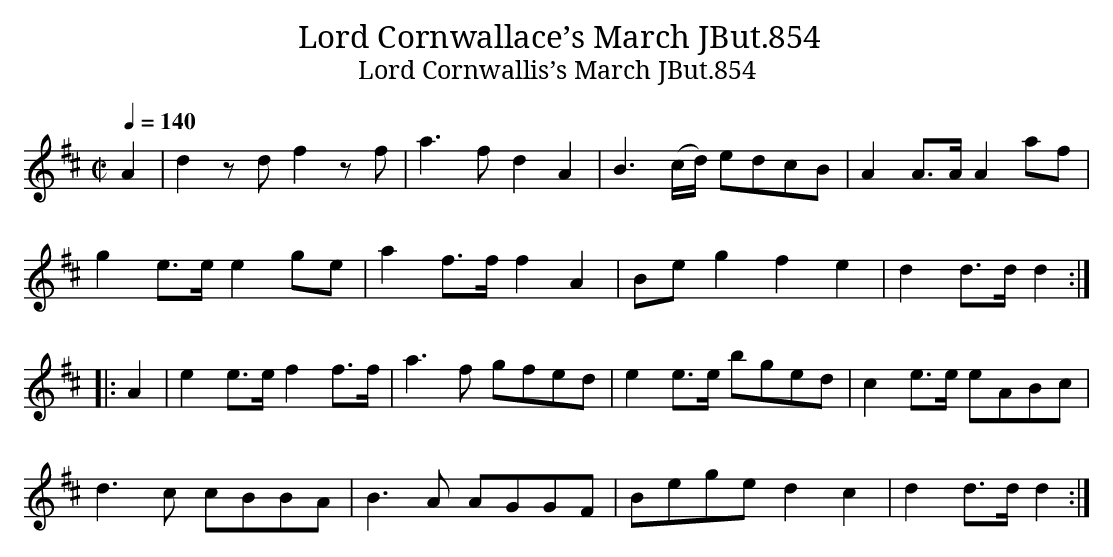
X:1
T:Lord Cornwallace’s March JBut.854
T:Lord Cornwallis’s March JBut.854
M:C|
L:1/8
K:D
Q:1/4=140
A2|d2 z d f2 z f|a3 f d2 A2|B3 (c/d/) edcB|A2 A>A A2 af|
g2 e>e e2 ge|a2 f>f f2 A2|Be g2 f2 e2|d2 d>d d2:|
|:A2|e2 e>e f2 f>f|a3f gfed|e2 e>e bged|c2 e>e eABc|
d3 c cBBA|B3 A AGGF|Bege d2 c2|d2 d>d d2:|
